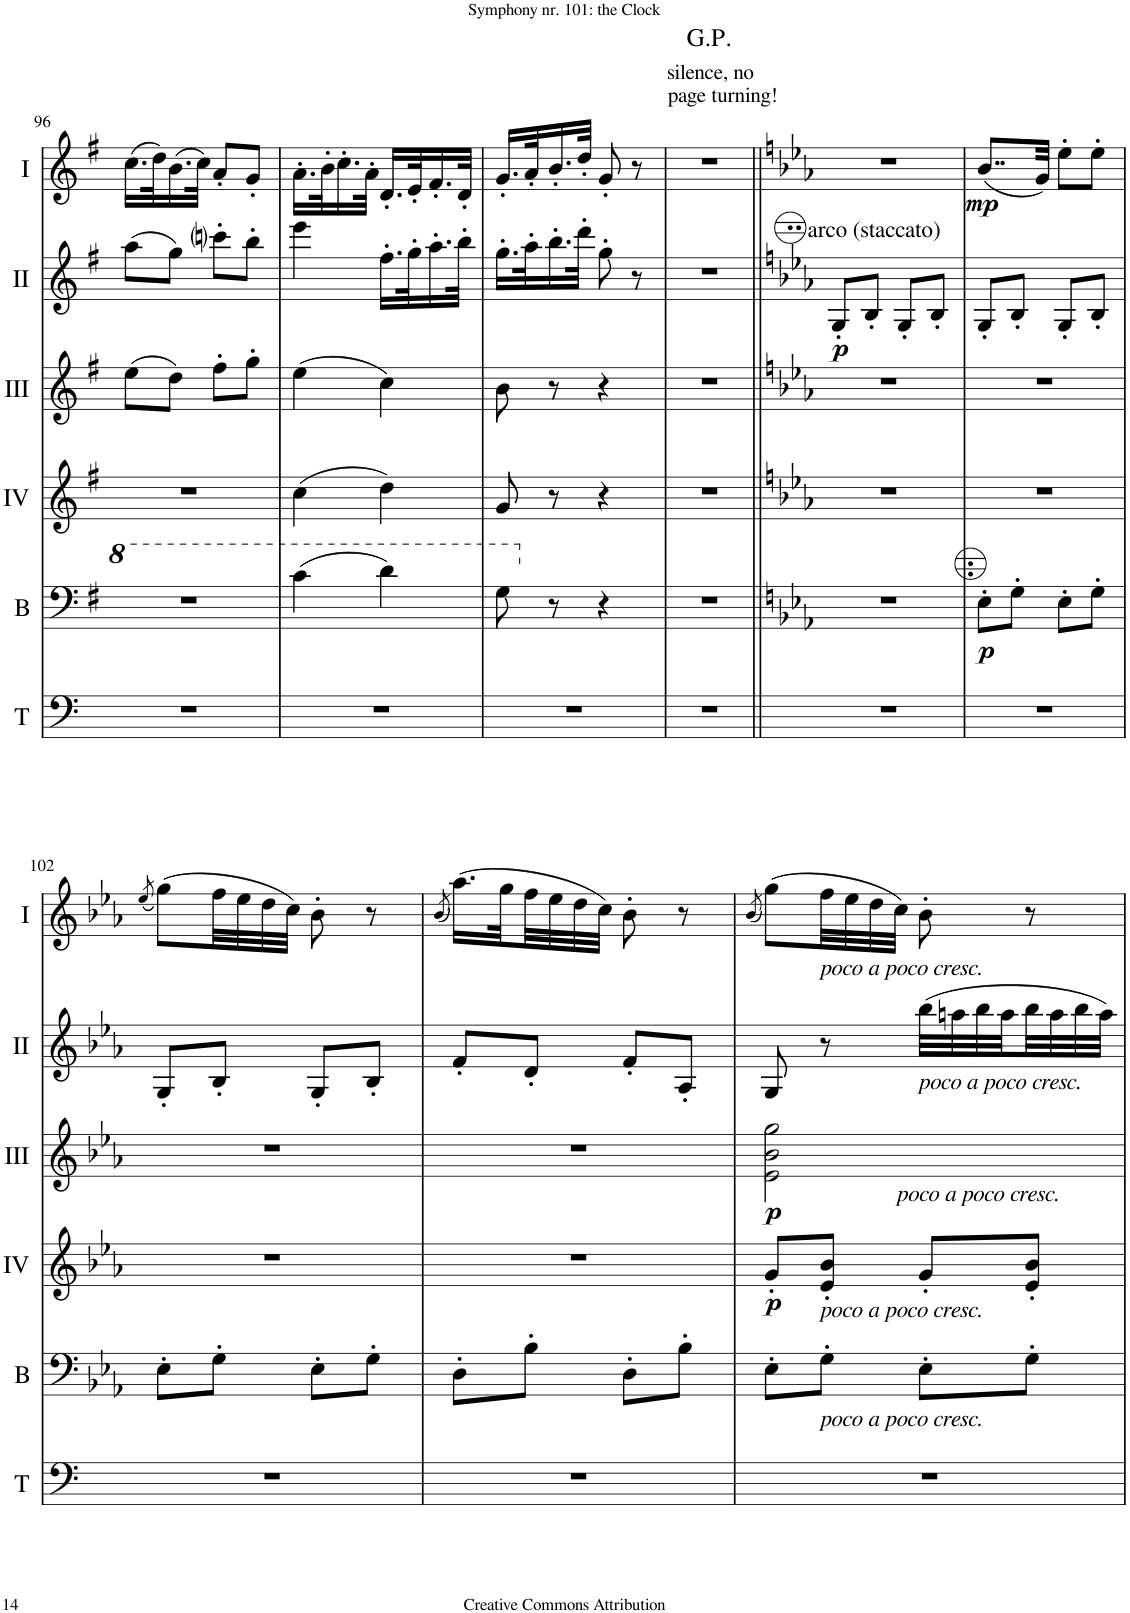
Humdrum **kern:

**kern	**kern	**dynam	**kern	**dynam	**kern	**dynam	**kern	**dynam	**kern	**dynam
*part6	*part5	*part5	*part4	*part4	*part3	*part3	*part2	*part2	*part1	*part1
*staff6	*staff5	*staff5	*staff4	*staff4	*staff3	*staff3	*staff2	*staff2	*staff1	*staff1
*I"Timpani (D, G)	*I"Bass	*	*I"Acc. 4	*	*I"Acc. 3	*	*I"Acc. 2	*	*I"Acc. 1	*
*I'T	*I'B	*	*	*	*	*	*	*	*	*
!!LO:PB:g=z
*clefF4	*clefF4	*	*clefG2	*	*clefG2	*	*clefG2	*	*clefG2	*
*	*Trd7c12	*	*Trd7c12	*	*Trd7c12	*	*	*	*	*
*k[]	*k[f#]	*	*k[f#]	*	*k[f#]	*	*k[f#]	*	*k[f#]	*
*M2/4	*M2/4	*	*M2/4	*	*M2/4	*	*M2/4	*	*M2/4	*
=96	=96	=96	=96	=96	=96	=96	=96	=96	=96	=96
2r	2r	.	2r	.	(8eee\L	.	(8aa\L	.	(16.cc\LL	.
.	.	.	.	.	.	.	.	.	32dd\K)	.
.	.	.	.	.	8ddd\J)	.	8gg\J)	.	(16.b\	.
.	.	.	.	.	.	.	.	.	32cc\JJk)	.
.	.	.	.	.	8fff#'\L	.	8cccni'\L	.	8a'/L	.
.	.	.	.	.	8ggg'\J	.	8bb'\J	.	8g'/J	.
=97	=97	=97	=97	=97	=97	=97	=97	=97	=97	=97
2r	(4cc\	.	(4cc\	.	(4eee\	.	4eee\	.	16.a'\LL	.
.	.	.	.	.	.	.	.	.	32b'\K	.
.	.	.	.	.	.	.	.	.	16.cc'\	.
.	.	.	.	.	.	.	.	.	32a'\JJk	.
.	4dd\)	.	4dd\)	.	4ccc\)	.	16.ff#'\LL	.	16.d'/LL	.
.	.	.	.	.	.	.	32gg'\K	.	32e'/K	.
.	.	.	.	.	.	.	16.aa'\	.	16.f#'/	.
.	.	.	.	.	.	.	32bb'\JJk	.	32d'/JJk	.
=98	=98	=98	=98	=98	=98	=98	=98	=98	=98	=98
2r	8g\	.	8g/	.	8bb\	.	16.gg'\LL	.	16.g'/LL	.
.	.	.	.	.	.	.	32aa'\K	.	32a'/K	.
.	8r	.	8r	.	8r	.	16.bb'\	.	16.b'/	.
.	.	.	.	.	.	.	32ddd'\JJk	.	32dd'/JJk	.
.	4r	.	4r	.	4r	.	8gg'\	.	8g'/	.
.	.	.	.	.	.	.	8r	.	8r	.
=99	=99	=99	=99	=99	=99	=99	=99	=99	=99	=99
!	!	!	!	!	!	!	!	!	!LO:TX:a:t=G.P.	!
!	!	!	!	!	!	!	!	!	!LO:TX:a:t=silence, no	!
!	!	!	!	!	!	!	!	!	!LO:TX:a:t=page turning!	!
2r	2r	.	2r	.	2r	.	2r	.	2r	.
=100||	=100||	=100||	=100||	=100||	=100||	=100||	=100||	=100||	=100||	=100||
*k[]	*k[b-e-a-]	*	*k[b-e-a-]	*	*k[b-e-a-]	*	*k[b-e-a-]	*	*k[b-e-a-]	*
!	!	!	!	!	!	!	!LO:TX:a:t=arco (staccato)	!	!	!
!	!	!	!	!	!	!	!	!LO:DY:b	!	!
2r	2r	.	2r	.	2r	.	8G'/L	p	2r	.
.	.	.	.	.	.	.	8B-'/J	.	.	.
.	.	.	.	.	.	.	8G'/L	.	.	.
.	.	.	.	.	.	.	8B-'/J	.	.	.
=101	=101	=101	=101	=101	=101	=101	=101	=101	=101	=101
!	!	!LO:DY:b	!	!	!	!	!	!	!	!LO:DY:b
2r	8E-'\L	p	2r	.	2r	.	8G'/L	.	(8..b-/L	mp
.	8G'\J	.	.	.	.	.	8B-'/J	.	.	.
.	.	.	.	.	.	.	.	.	32g/Jkk)	.
.	8E-'\L	.	.	.	.	.	8G'/L	.	8ee-'\L	.
.	8G'\J	.	.	.	.	.	8B-'/J	.	8ee-'\J	.
!!LO:LB:g=z
=102	=102	=102	=102	=102	=102	=102	=102	=102	=102	=102
.	.	.	.	.	.	.	.	.	(8qee-/	.
2r	8E-'\L	.	2r	.	2r	.	8G'/L	.	(8gg\L)	.
.	8G'\J	.	.	.	.	.	8B-'/J	.	32ff\LL	.
.	.	.	.	.	.	.	.	.	32ee-\	.
.	.	.	.	.	.	.	.	.	32dd\	.
.	.	.	.	.	.	.	.	.	32cc\JJJ)	.
.	8E-'\L	.	.	.	.	.	8G'/L	.	8b-'\	.
.	8G'\J	.	.	.	.	.	8B-'/J	.	8r	.
=103	=103	=103	=103	=103	=103	=103	=103	=103	=103	=103
.	.	.	.	.	.	.	.	.	(8qb-/	.
2r	8D'\L	.	2r	.	2r	.	8f'/L	.	(16.aa-\LL)	.
.	.	.	.	.	.	.	.	.	32gg\L	.
.	8B-'\J	.	.	.	.	.	8d'/J	.	32ff\	.
.	.	.	.	.	.	.	.	.	32ee-\	.
.	.	.	.	.	.	.	.	.	32dd\	.
.	.	.	.	.	.	.	.	.	32cc\JJJ)	.
.	8D'\L	.	.	.	.	.	8f'/L	.	8b-'\	.
.	8B-'\J	.	.	.	.	.	8A-'/J	.	8r	.
=104	=104	=104	=104	=104	=104	=104	=104	=104	=104	=104
.	.	.	.	.	.	.	.	.	(8qb-/	.
!	!	!	!	!	!LO:TX:b:i:t=poco a poco cresc.	!	!	!	!	!
!	!	!	!	!LO:DY:b	!	!LO:DY:b	!	!	!	!
2r	8E-'\L	.	8g'/L	p	2ee-\ 2bb-\ 2ggg\	p	8G/	.	(8gg\L)	.
!	!	!	!	!	!	!	!	!	!LO:TX:b:i:t=poco a poco cresc.	!
!	!	!	!LO:TX:b:i:t=poco a poco cresc.	!	!	!	!	!	!	!
!	!LO:TX:b:i:t=poco a poco cresc.	!	!	!	!	!	!	!	!	!
.	8G'\J	.	8e-/' 8b-/'J	.	.	.	8r	.	32ff\LL	.
.	.	.	.	.	.	.	.	.	32ee-\	.
.	.	.	.	.	.	.	.	.	32dd\	.
.	.	.	.	.	.	.	.	.	32cc\JJJ)	.
!	!	!	!	!	!	!	!LO:TX:b:i:t=poco a poco cresc.	!	!	!
.	8E-'\L	.	8g'/L	.	.	.	(32bb-\LLL	.	8b-'\	.
.	.	.	.	.	.	.	32aan\	.	.	.
.	.	.	.	.	.	.	32bb-\	.	.	.
.	.	.	.	.	.	.	32aa\	.	.	.
.	8G'\J	.	8e-/' 8b-/'J	.	.	.	32bb-\	.	8r	.
.	.	.	.	.	.	.	32aa\	.	.	.
.	.	.	.	.	.	.	32bb-\	.	.	.
.	.	.	.	.	.	.	32aa\JJJ)	.	.	.
=	=	=	=	=	=	=	=	=	=	=
*-	*-	*-	*-	*-	*-	*-	*-	*-	*-	*-
